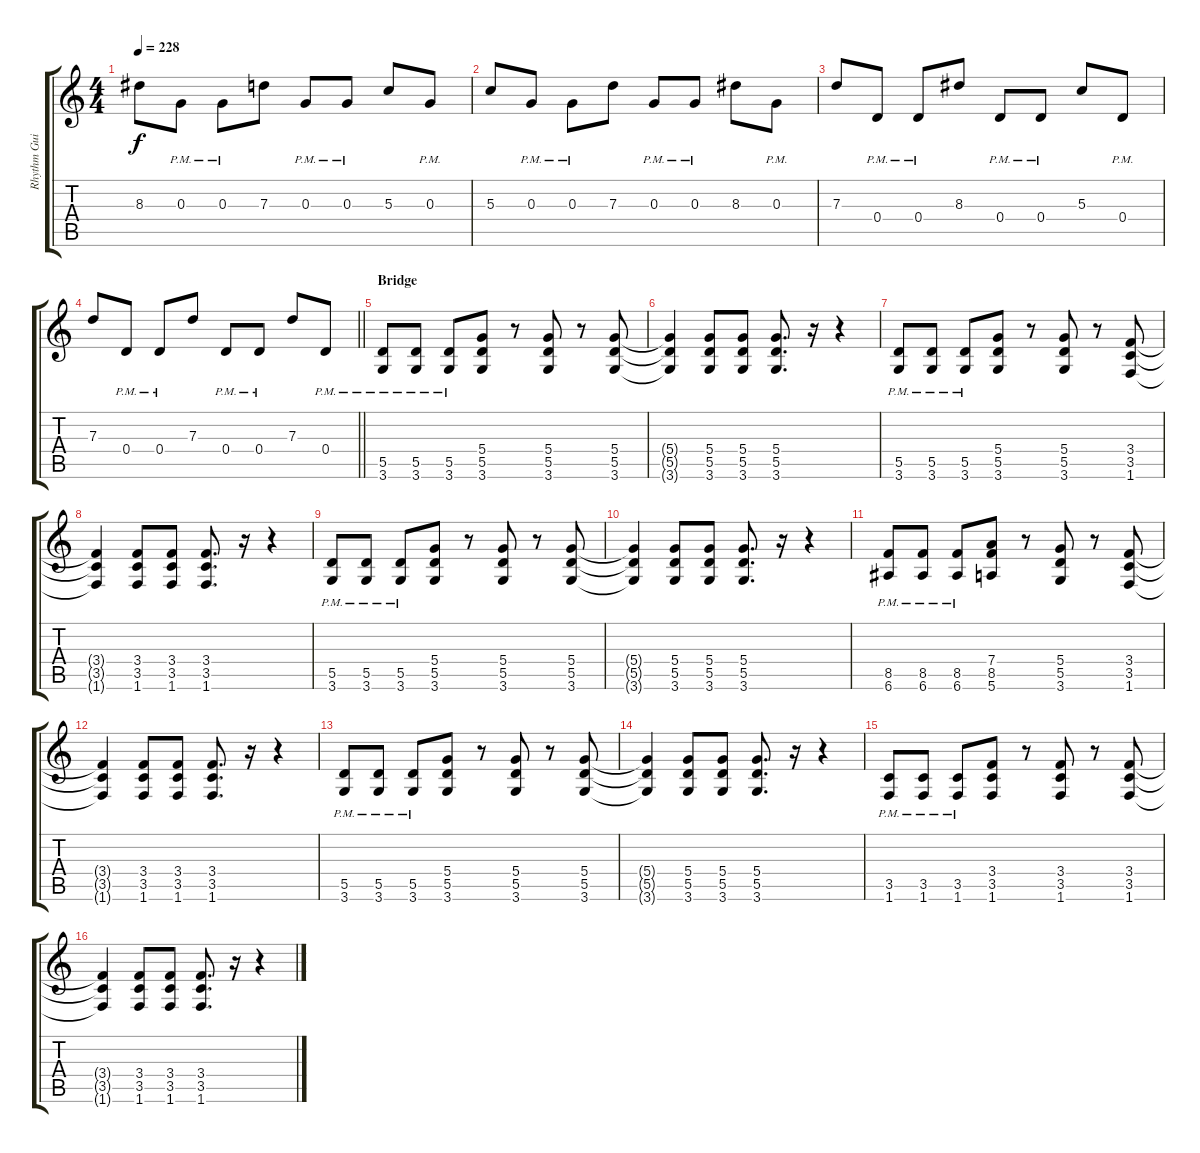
\track ("Rhythm Guitar II" "Rhythm Gui") {instrument overdrivenguitar}
\staff {score tabs}
\tuning (E4 B3 G3 D3 A2 E2) {hide}
\ts (4 4)
\tempo 228
\clef g2
\ks c
8.3.8{dy f} 0.3{pm}.8 0.3{pm}.8 7.3.8 0.3{pm}.8 0.3{pm}.8 5.3.8 0.3{pm}.8 |
5.3.8 0.3{pm}.8 0.3{pm}.8 7.3.8 0.3{pm}.8 0.3{pm}.8 8.3.8 0.3{pm}.8 |
7.3.8 0.4{pm}.8 0.4{pm}.8 8.3.8 0.4{pm}.8 0.4{pm}.8 5.3.8 0.4{pm}.8 |
\barLineRight lightlight
7.3.8 0.4{pm}.8 0.4{pm}.8 7.3.8 0.4{pm}.8 0.4{pm}.8 7.3.8 0.4{pm}.8 |
\section ("" "Bridge")
(5.5{pm} 3.6{pm}).8 (5.5{pm} 3.6{pm}).8 (5.5{pm} 3.6{pm}).8 (5.4 5.5 3.6).8 r.8 (5.4 5.5 3.6).8 r.8 (5.4 5.5 3.6).8 |
(5.4{t} 5.5{t} 3.6{t}).4 (5.4 5.5 3.6).8 (5.4 5.5 3.6).8 (5.4 5.5 3.6).8{d} r.16 r.4 |
(5.5{pm} 3.6{pm}).8 (5.5{pm} 3.6{pm}).8 (5.5{pm} 3.6{pm}).8 (5.4 5.5 3.6).8 r.8 (5.4 5.5 3.6).8 r.8 (3.4 3.5 1.6).8 |
(3.4{t} 3.5{t} 1.6{t}).4 (3.4 3.5 1.6).8 (3.4 3.5 1.6).8 (3.4 3.5 1.6).8{d} r.16 r.4 |
(5.5{pm} 3.6{pm}).8 (5.5{pm} 3.6{pm}).8 (5.5{pm} 3.6{pm}).8 (5.4 5.5 3.6).8 r.8 (5.4 5.5 3.6).8 r.8 (5.4 5.5 3.6).8 |
(5.4{t} 5.5{t} 3.6{t}).4 (5.4 5.5 3.6).8 (5.4 5.5 3.6).8 (5.4 5.5 3.6).8{d} r.16 r.4 |
(8.5{pm} 6.6{pm}).8 (8.5{pm} 6.6{pm}).8 (8.5{pm} 6.6{pm}).8 (7.4 8.5 5.6).8 r.8 (5.4 5.5 3.6).8 r.8 (3.4 3.5 1.6).8 |
(3.4{t} 3.5{t} 1.6{t}).4 (3.4 3.5 1.6).8 (3.4 3.5 1.6).8 (3.4 3.5 1.6).8{d} r.16 r.4 |
(5.5{pm} 3.6{pm}).8 (5.5{pm} 3.6{pm}).8 (5.5{pm} 3.6{pm}).8 (5.4 5.5 3.6).8 r.8 (5.4 5.5 3.6).8 r.8 (5.4 5.5 3.6).8 |
(5.4{t} 5.5{t} 3.6{t}).4 (5.4 5.5 3.6).8 (5.4 5.5 3.6).8 (5.4 5.5 3.6).8{d} r.16 r.4 |
(3.5{pm} 1.6{pm}).8 (3.5{pm} 1.6{pm}).8 (3.5{pm} 1.6{pm}).8 (3.4 3.5 1.6).8 r.8 (3.4 3.5 1.6).8 r.8 (3.4 3.5 1.6).8 |
(3.4{t} 3.5{t} 1.6{t}).4 (3.4 3.5 1.6).8 (3.4 3.5 1.6).8 (3.4 3.5 1.6).8{d} r.16 r.4
